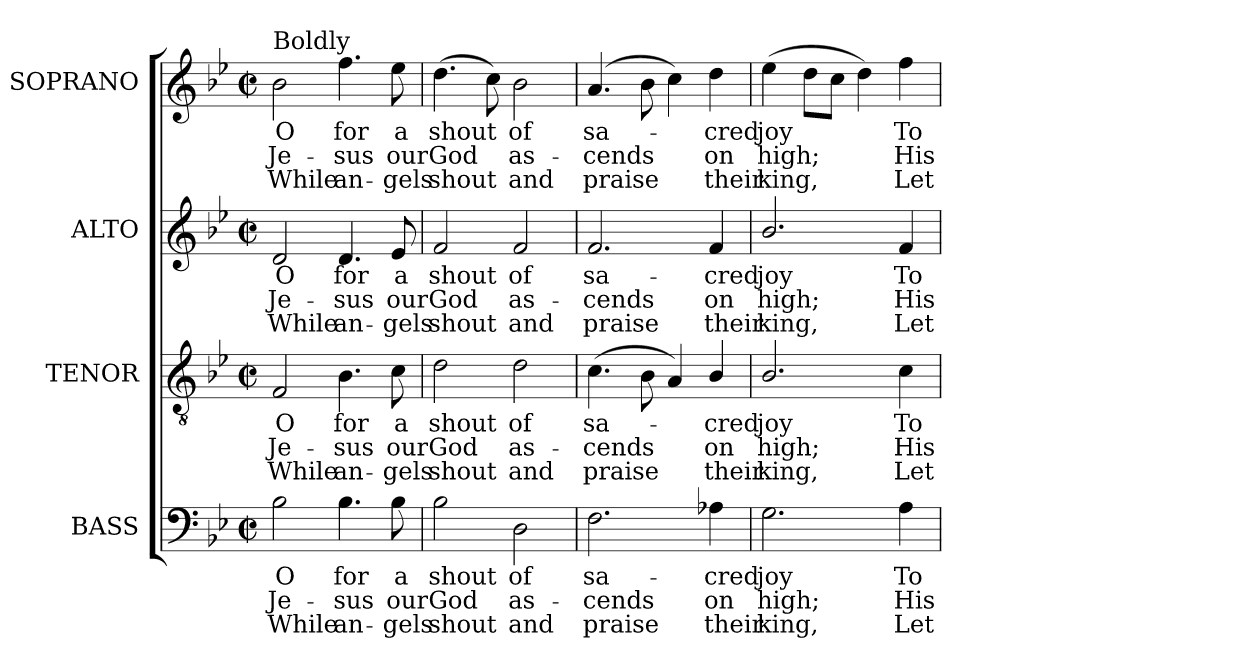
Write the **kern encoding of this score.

**kern	**text	**text	**text	**kern	**text	**text	**text	**kern	**text	**text	**text	**kern	**text	**text	**text
*part4	*part4	*part4	*part4	*part3	*part3	*part3	*part3	*part2	*part2	*part2	*part2	*part1	*part1	*part1	*part1
*staff4	*staff4	*staff4	*staff4	*staff3	*staff3	*staff3	*staff3	*staff2	*staff2	*staff2	*staff2	*staff1	*staff1	*staff1	*staff1
*I"BASS	*	*	*	*I"TENOR	*	*	*	*I"ALTO	*	*	*	*I"SOPRANO	*	*	*
*I'B.	*	*	*	*I'T.	*	*	*	*I'A.	*	*	*	*I'S.	*	*	*
!!LO:PB:g=z
*clefF4	*	*	*	*clefGv2	*	*	*	*clefG2	*	*	*	*clefG2	*	*	*
*	*	*	*	*ITrd7c12	*	*	*	*	*	*	*	*	*	*	*
*k[b-e-]	*	*	*	*k[b-e-]	*	*	*	*k[b-e-]	*	*	*	*k[b-e-]	*	*	*
*B-:	*	*	*	*B-:	*	*	*	*B-:	*	*	*	*B-:	*	*	*
*M2/2	*	*	*	*M2/2	*	*	*	*M2/2	*	*	*	*M2/2	*	*	*
*met(c|)	*	*	*	*met(c|)	*	*	*	*met(c|)	*	*	*	*met(c|)	*	*	*
=1	=1	=1	=1	=1	=1	=1	=1	=1	=1	=1	=1	=1	=1	=1	=1
!	!LO:LY:b:color=#000000	!LO:LY:b:color=#000000	!LO:LY:b:color=#000000	!	!	!	!	!	!	!	!	!	!	!	!
!	!	!	!	!	!LO:LY:b:color=#000000	!LO:LY:b:color=#000000	!LO:LY:b:color=#000000	!	!	!	!	!	!	!	!
!	!	!	!	!	!	!	!	!	!LO:LY:b:color=#000000	!LO:LY:b:color=#000000	!LO:LY:b:color=#000000	!	!	!	!
!	!	!	!	!	!	!	!	!	!	!	!	!LO:TX:a:t=Boldly	!	!	!
!	!	!	!	!	!	!	!	!	!	!	!	!	!LO:LY:b:color=#000000	!LO:LY:b:color=#000000	!LO:LY:b:color=#000000
2B-i\	O	Je-	While	2FFi/	O	Je-	While	2di/	O	Je-	While	2b-i\	O	Je-	While
!	!LO:LY:b:color=#000000	!LO:LY:b:color=#000000	!LO:LY:b:color=#000000	!	!	!	!	!	!	!	!	!	!	!	!
!	!	!	!	!	!LO:LY:b:color=#000000	!LO:LY:b:color=#000000	!LO:LY:b:color=#000000	!	!	!	!	!	!	!	!
!	!	!	!	!	!	!	!	!	!LO:LY:b:color=#000000	!LO:LY:b:color=#000000	!LO:LY:b:color=#000000	!	!	!	!
!	!	!	!	!	!	!	!	!	!	!	!	!	!LO:LY:b:color=#000000	!LO:LY:b:color=#000000	!LO:LY:b:color=#000000
4.B-i\	for	-sus	an-	4.BB-i\	for	-sus	an-	4.di/	for	-sus	an-	4.ffi\	for	-sus	an-
!	!LO:LY:b:color=#000000	!LO:LY:b:color=#000000	!LO:LY:b:color=#000000	!	!	!	!	!	!	!	!	!	!	!	!
!	!	!	!	!	!LO:LY:b:color=#000000	!LO:LY:b:color=#000000	!LO:LY:b:color=#000000	!	!	!	!	!	!	!	!
!	!	!	!	!	!	!	!	!	!LO:LY:b:color=#000000	!LO:LY:b:color=#000000	!LO:LY:b:color=#000000	!	!	!	!
!	!	!	!	!	!	!	!	!	!	!	!	!	!LO:LY:b:color=#000000	!LO:LY:b:color=#000000	!LO:LY:b:color=#000000
8B-i\	a	our	-gels	8Ci\	a	our	-gels	8e-i/	a	our	-gels	8ee-i\	a	our	-gels
=2	=2	=2	=2	=2	=2	=2	=2	=2	=2	=2	=2	=2	=2	=2	=2
!	!LO:LY:b:color=#000000	!LO:LY:b:color=#000000	!LO:LY:b:color=#000000	!	!	!	!	!	!	!	!	!	!	!	!
!	!	!	!	!	!LO:LY:b:color=#000000	!LO:LY:b:color=#000000	!LO:LY:b:color=#000000	!	!	!	!	!	!	!	!
!	!	!	!	!	!	!	!	!	!LO:LY:b:color=#000000	!LO:LY:b:color=#000000	!LO:LY:b:color=#000000	!	!	!	!
!	!	!	!	!	!	!	!	!	!	!	!	!	!LO:LY:b:color=#000000	!LO:LY:b:color=#000000	!LO:LY:b:color=#000000
2B-i\	shout	God	shout	2Di\	shout	God	shout	2fi/	shout	God	shout	(4.ddi\	shout	God	shout
.	.	.	.	.	.	.	.	.	.	.	.	8cci\)	.	.	.
!	!LO:LY:b:color=#000000	!LO:LY:b:color=#000000	!LO:LY:b:color=#000000	!	!	!	!	!	!	!	!	!	!	!	!
!	!	!	!	!	!LO:LY:b:color=#000000	!LO:LY:b:color=#000000	!LO:LY:b:color=#000000	!	!	!	!	!	!	!	!
!	!	!	!	!	!	!	!	!	!LO:LY:b:color=#000000	!LO:LY:b:color=#000000	!LO:LY:b:color=#000000	!	!	!	!
!	!	!	!	!	!	!	!	!	!	!	!	!	!LO:LY:b:color=#000000	!LO:LY:b:color=#000000	!LO:LY:b:color=#000000
2Di\	of	as-	and	2Di\	of	as-	and	2fi/	of	as-	and	2b-i\	of	as-	and
=3	=3	=3	=3	=3	=3	=3	=3	=3	=3	=3	=3	=3	=3	=3	=3
!	!LO:LY:b:color=#000000	!LO:LY:b:color=#000000	!LO:LY:b:color=#000000	!	!	!	!	!	!	!	!	!	!	!	!
!	!	!	!	!	!LO:LY:b:color=#000000	!LO:LY:b:color=#000000	!LO:LY:b:color=#000000	!	!	!	!	!	!	!	!
!	!	!	!	!	!	!	!	!	!LO:LY:b:color=#000000	!LO:LY:b:color=#000000	!LO:LY:b:color=#000000	!	!	!	!
!	!	!	!	!	!	!	!	!	!	!	!	!	!LO:LY:b:color=#000000	!LO:LY:b:color=#000000	!LO:LY:b:color=#000000
2.Fi\	sa-	-cends	praise	(4.Ci\	sa-	-cends	praise	2.fi/	sa-	-cends	praise	(4.ai/	sa-	-cends	praise
.	.	.	.	8BB-i\	.	.	.	.	.	.	.	8b-i\	.	.	.
.	.	.	.	4AAi/)	.	.	.	.	.	.	.	4cci\)	.	.	.
!	!LO:LY:b:color=#000000	!LO:LY:b:color=#000000	!LO:LY:b:color=#000000	!	!	!	!	!	!	!	!	!	!	!	!
!	!	!	!	!	!LO:LY:b:color=#000000	!LO:LY:b:color=#000000	!LO:LY:b:color=#000000	!	!	!	!	!	!	!	!
!	!	!	!	!	!	!	!	!	!LO:LY:b:color=#000000	!LO:LY:b:color=#000000	!LO:LY:b:color=#000000	!	!	!	!
!	!	!	!	!	!	!	!	!	!	!	!	!	!LO:LY:b:color=#000000	!LO:LY:b:color=#000000	!LO:LY:b:color=#000000
4A-Xi\	-cred	on	their	4BB-i/	-cred	on	their	4fi/	-cred	on	their	4ddi\	-cred	on	their
=4	=4	=4	=4	=4	=4	=4	=4	=4	=4	=4	=4	=4	=4	=4	=4
!	!LO:LY:b:color=#000000	!LO:LY:b:color=#000000	!LO:LY:b:color=#000000	!	!	!	!	!	!	!	!	!	!	!	!
!	!	!	!	!	!LO:LY:b:color=#000000	!LO:LY:b:color=#000000	!LO:LY:b:color=#000000	!	!	!	!	!	!	!	!
!	!	!	!	!	!	!	!	!	!LO:LY:b:color=#000000	!LO:LY:b:color=#000000	!LO:LY:b:color=#000000	!	!	!	!
!	!	!	!	!	!	!	!	!	!	!	!	!	!LO:LY:b:color=#000000	!LO:LY:b:color=#000000	!LO:LY:b:color=#000000
2.Gi\	joy	high;	king,	2.BB-i/	joy	high;	king,	2.b-i/	joy	high;	king,	(4ee-i\	joy	high;	king,
.	.	.	.	.	.	.	.	.	.	.	.	8ddi\L	.	.	.
.	.	.	.	.	.	.	.	.	.	.	.	8cci\J	.	.	.
.	.	.	.	.	.	.	.	.	.	.	.	4ddi\)	.	.	.
!	!LO:LY:b:color=#000000	!LO:LY:b:color=#000000	!LO:LY:b:color=#000000	!	!	!	!	!	!	!	!	!	!	!	!
!	!	!	!	!	!LO:LY:b:color=#000000	!LO:LY:b:color=#000000	!LO:LY:b:color=#000000	!	!	!	!	!	!	!	!
!	!	!	!	!	!	!	!	!	!LO:LY:b:color=#000000	!LO:LY:b:color=#000000	!LO:LY:b:color=#000000	!	!	!	!
!	!	!	!	!	!	!	!	!	!	!	!	!	!LO:LY:b:color=#000000	!LO:LY:b:color=#000000	!LO:LY:b:color=#000000
4Ai\	To	His	Let	4Ci\	To	His	Let	4fi/	To	His	Let	4ffi\	To	His	Let
=	=	=	=	=	=	=	=	=	=	=	=	=	=	=	=
*-	*-	*-	*-	*-	*-	*-	*-	*-	*-	*-	*-	*-	*-	*-	*-
